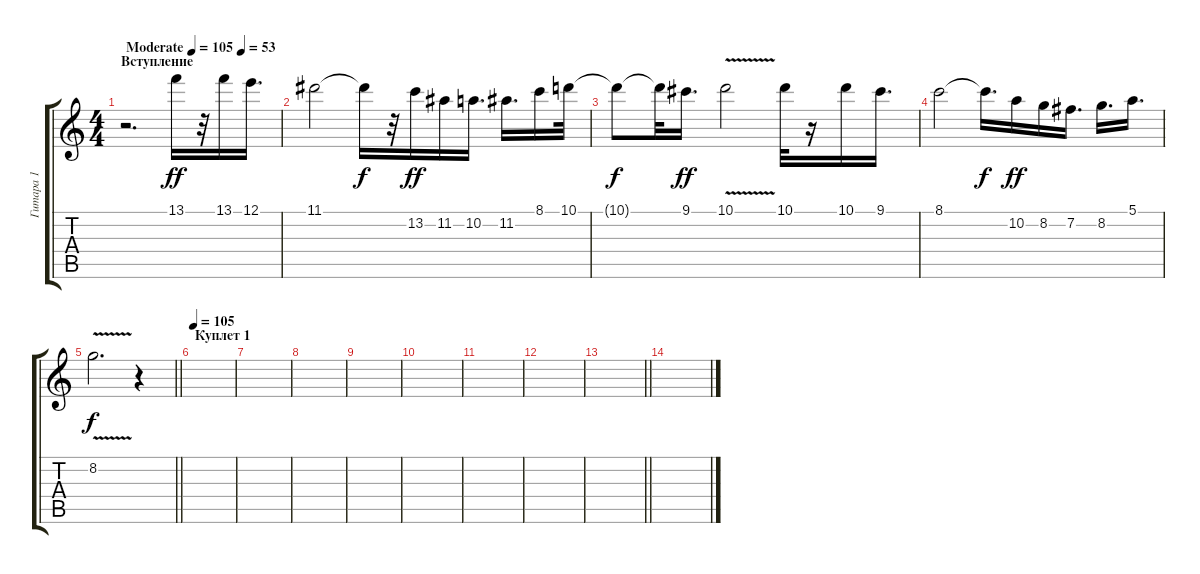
\track ("Гитара 1" "Гитара 1") {solo instrument electricguitarclean}
\staff {score tabs}
\tuning (E4 B3 G3 D3 A2 E2) {hide}
\ts (4 4)
\section ("" "Вступление")
\tempo (105 "Moderate")
\tempo (53 0.75)
\tempo (105 "Moderate")
\clef g2
\ks c
r.2{d dy ff volume 14 balance 10 instrument electricguitarclean} 13.1.16 r.32 13.1.16 12.1.16{d} |
11.1.2 11.1{t}.16{dy f} r.32 13.2.16{dy ff} 11.2.16 10.2.16{d} 11.2.16{d} 8.1.16 10.1.32 |
10.1{t}.8{dy f} 10.1{t}.32 9.1.16{d dy ff} 10.1{v}.2 10.1.32 r.16 10.1.16 9.1.16{d} |
8.1.2 8.1{t}.16{d dy f} 10.2.16{dy ff} 8.2.16 7.2.16{d} 8.2.16{d} 5.1.16{d} |
\barLineRight lightlight
8.2{v}.2{d dy f} r.4 |
\section ("" "Куплет 1")
\tempo 105
|
|
|
|
|
|
|
\barLineRight lightlight
|
\section ("" "")
